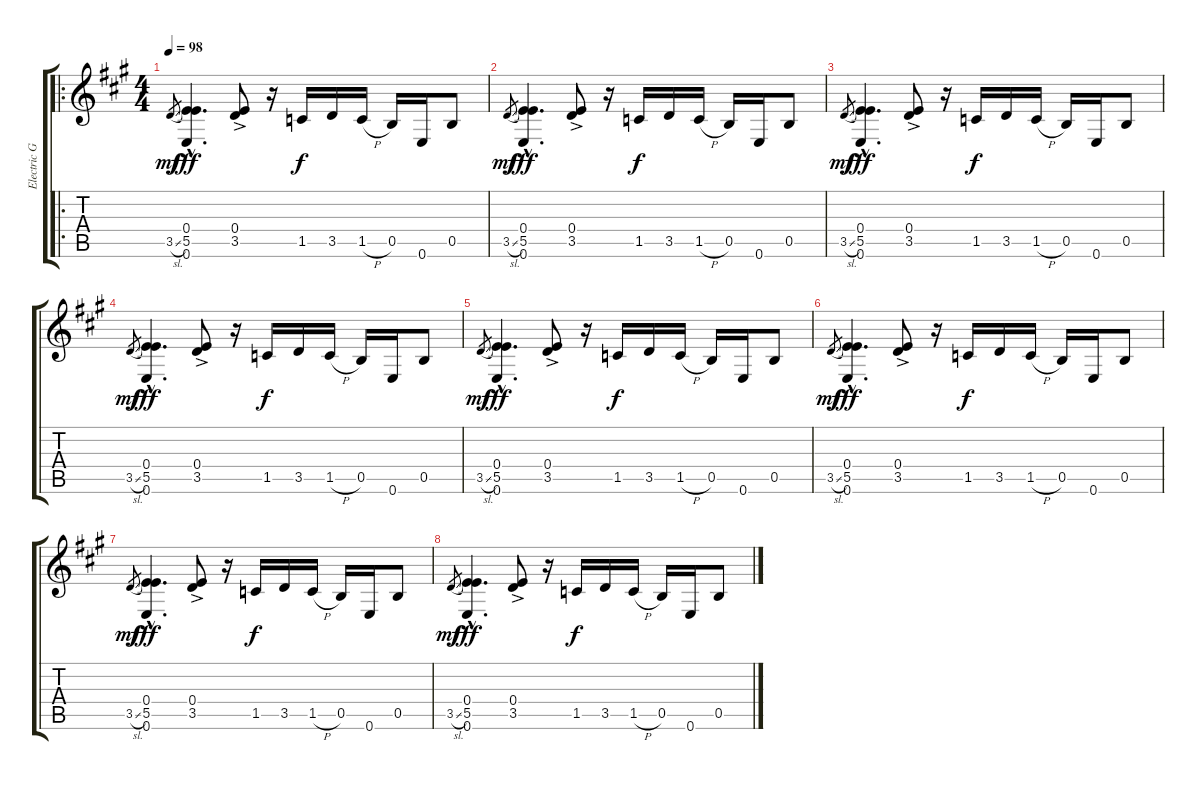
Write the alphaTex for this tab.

\track ("Electric Guitar 1" "Electric G") {instrument distortionguitar}
\staff {score tabs}
\tuning (E4 B3 E3 E3 B2 E2) {hide}
\ro
\ts (4 4)
\tempo 98
\clef g2
\ks a
3.5{sl}.8{gr dy mf} (0.4{hac} 5.5{hac} 0.6{hac}).4{d dy fff} (0.4{ac} 3.5{ac}).8 r.16 1.5.16{dy f} 3.5.16 1.5{h}.16 0.5.16 0.6.16 0.5.8 |
3.5{sl}.8{gr dy mf} (0.4{hac} 5.5{hac} 0.6{hac}).4{d dy fff} (0.4{ac} 3.5{ac}).8 r.16 1.5.16{dy f} 3.5.16 1.5{h}.16 0.5.16 0.6.16 0.5.8 |
3.5{sl}.8{gr dy mf} (0.4{hac} 5.5{hac} 0.6{hac}).4{d dy fff} (0.4{ac} 3.5{ac}).8 r.16 1.5.16{dy f} 3.5.16 1.5{h}.16 0.5.16 0.6.16 0.5.8 |
3.5{sl}.8{gr dy mf} (0.4{hac} 5.5{hac} 0.6{hac}).4{d dy fff} (0.4{ac} 3.5{ac}).8 r.16 1.5.16{dy f} 3.5.16 1.5{h}.16 0.5.16 0.6.16 0.5.8 |
3.5{sl}.8{gr dy mf} (0.4{hac} 5.5{hac} 0.6{hac}).4{d dy fff} (0.4{ac} 3.5{ac}).8 r.16 1.5.16{dy f} 3.5.16 1.5{h}.16 0.5.16 0.6.16 0.5.8 |
3.5{sl}.8{gr dy mf} (0.4{hac} 5.5{hac} 0.6{hac}).4{d dy fff} (0.4{ac} 3.5{ac}).8 r.16 1.5.16{dy f} 3.5.16 1.5{h}.16 0.5.16 0.6.16 0.5.8 |
3.5{sl}.8{gr dy mf} (0.4{hac} 5.5{hac} 0.6{hac}).4{d dy fff} (0.4{ac} 3.5{ac}).8 r.16 1.5.16{dy f} 3.5.16 1.5{h}.16 0.5.16 0.6.16 0.5.8 |
3.5{sl}.8{gr dy mf} (0.4{hac} 5.5{hac} 0.6{hac}).4{d dy fff} (0.4{ac} 3.5{ac}).8 r.16 1.5.16{dy f} 3.5.16 1.5{h}.16 0.5.16 0.6.16 0.5.8
